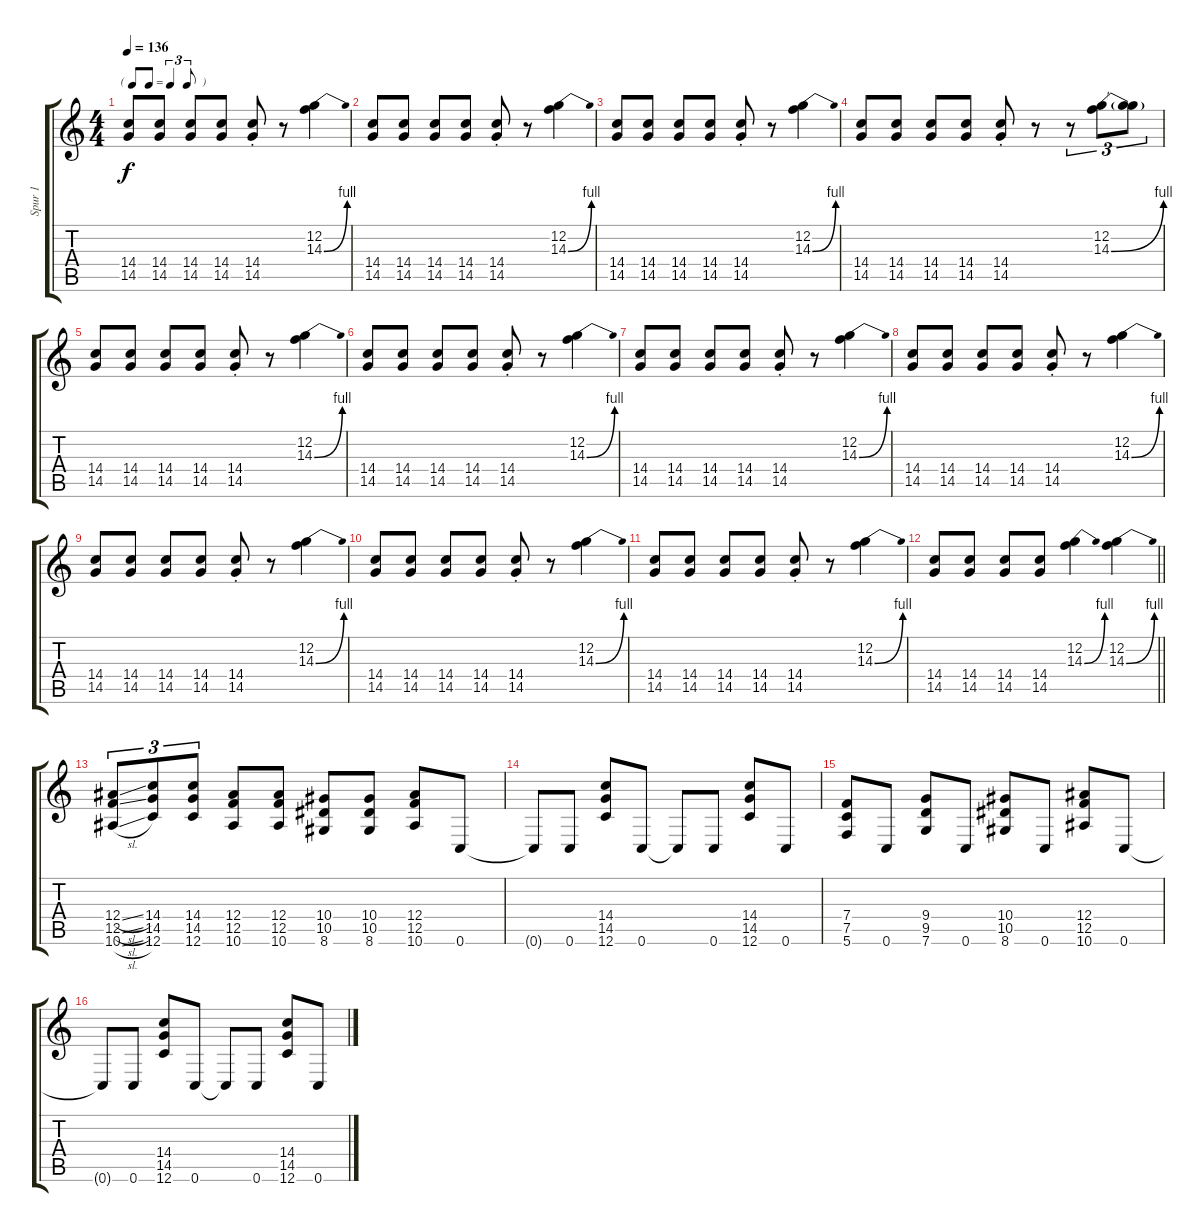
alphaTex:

\track ("Spur 1" "Spur 1") {instrument distortionguitar}
\staff {score tabs}
\tuning (C4 G3 Eb3 Bb2 F2 C2) {hide}
\ts (4 4)
\tf triplet8th
\tempo 136
\clef g2
\ks c
(14.4 14.5).8{dy f} (14.4 14.5).8 (14.4 14.5).8 (14.4 14.5).8 (14.4{st} 14.5{st}).8 r.8 (12.2 14.3{be (bend 0 0 60 4)}).4 |
(14.4 14.5).8 (14.4 14.5).8 (14.4 14.5).8 (14.4 14.5).8 (14.4{st} 14.5{st}).8 r.8 (12.2 14.3{be (bend 0 0 60 4)}).4 |
(14.4 14.5).8 (14.4 14.5).8 (14.4 14.5).8 (14.4 14.5).8 (14.4{st} 14.5{st}).8 r.8 (12.2 14.3{be (bend 0 0 60 4)}).4 |
(14.4 14.5).8 (14.4 14.5).8 (14.4 14.5).8 (14.4 14.5).8 (14.4{st} 14.5{st}).8 r.8 r.8{tu (3 2)} (12.2 14.3{be (bend 0 0 60 4)}).8{tu (3 2)} (12.2{t} 14.3{t}).8{tu (3 2)} |
(14.4 14.5).8 (14.4 14.5).8 (14.4 14.5).8 (14.4 14.5).8 (14.4{st} 14.5{st}).8 r.8 (12.2 14.3{be (bend 0 0 60 4)}).4 |
(14.4 14.5).8 (14.4 14.5).8 (14.4 14.5).8 (14.4 14.5).8 (14.4{st} 14.5{st}).8 r.8 (12.2 14.3{be (bend 0 0 60 4)}).4 |
(14.4 14.5).8 (14.4 14.5).8 (14.4 14.5).8 (14.4 14.5).8 (14.4{st} 14.5{st}).8 r.8 (12.2 14.3{be (bend 0 0 60 4)}).4 |
(14.4 14.5).8 (14.4 14.5).8 (14.4 14.5).8 (14.4 14.5).8 (14.4{st} 14.5{st}).8 r.8 (12.2 14.3{be (bend 0 0 60 4)}).4 |
(14.4 14.5).8 (14.4 14.5).8 (14.4 14.5).8 (14.4 14.5).8 (14.4{st} 14.5{st}).8 r.8 (12.2 14.3{be (bend 0 0 60 4)}).4 |
(14.4 14.5).8 (14.4 14.5).8 (14.4 14.5).8 (14.4 14.5).8 (14.4{st} 14.5{st}).8 r.8 (12.2 14.3{be (bend 0 0 60 4)}).4 |
(14.4 14.5).8 (14.4 14.5).8 (14.4 14.5).8 (14.4 14.5).8 (14.4{st} 14.5{st}).8 r.8 (12.2 14.3{be (bend 0 0 60 4)}).4 |
\barLineRight lightlight
(14.4 14.5).8 (14.4 14.5).8 (14.4 14.5).8 (14.4 14.5).8 (12.2 14.3{be (bend 0 0 60 4)}).4 (12.2 14.3{be (bend 0 0 60 4)}).4 |
(12.4{sl} 12.5{sl} 10.6{sl}).8{tu (3 2)} (14.4 14.5 12.6).8{tu (3 2)} (14.4 14.5 12.6).8{tu (3 2)} (12.4 12.5 10.6).8 (12.4 12.5 10.6).8 (10.4 10.5 8.6).8 (10.4 10.5 8.6).8 (12.4 12.5 10.6).8 0.6.8 |
0.6{t}.8 0.6.8 (14.4 14.5 12.6).8 0.6.8 0.6{t}.8 0.6.8 (14.4 14.5 12.6).8 0.6.8 |
(7.4 7.5 5.6).8 0.6.8 (9.4 9.5 7.6).8 0.6.8 (10.4 10.5 8.6).8 0.6.8 (12.4 12.5 10.6).8 0.6.8 |
0.6{t}.8 0.6.8 (14.4 14.5 12.6).8 0.6.8 0.6{t}.8 0.6.8 (14.4 14.5 12.6).8 0.6.8
